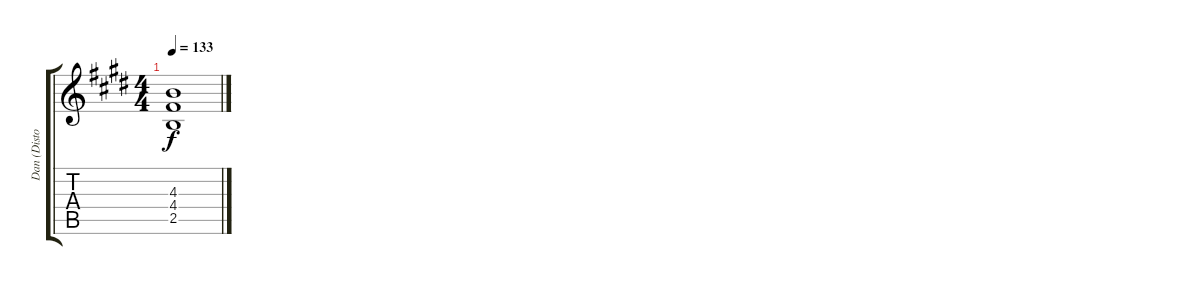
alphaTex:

\track ("Dan (Distortion Guitar)" "Dan (Disto") {instrument distortionguitar}
\staff {score tabs}
\tuning (E4 B3 G3 D3 A2 E2) {hide}
\ts (4 4)
\tempo 133
\clef g2
\ks e
(4.3{t} 4.4{t} 2.5{t}).1{dy f}
